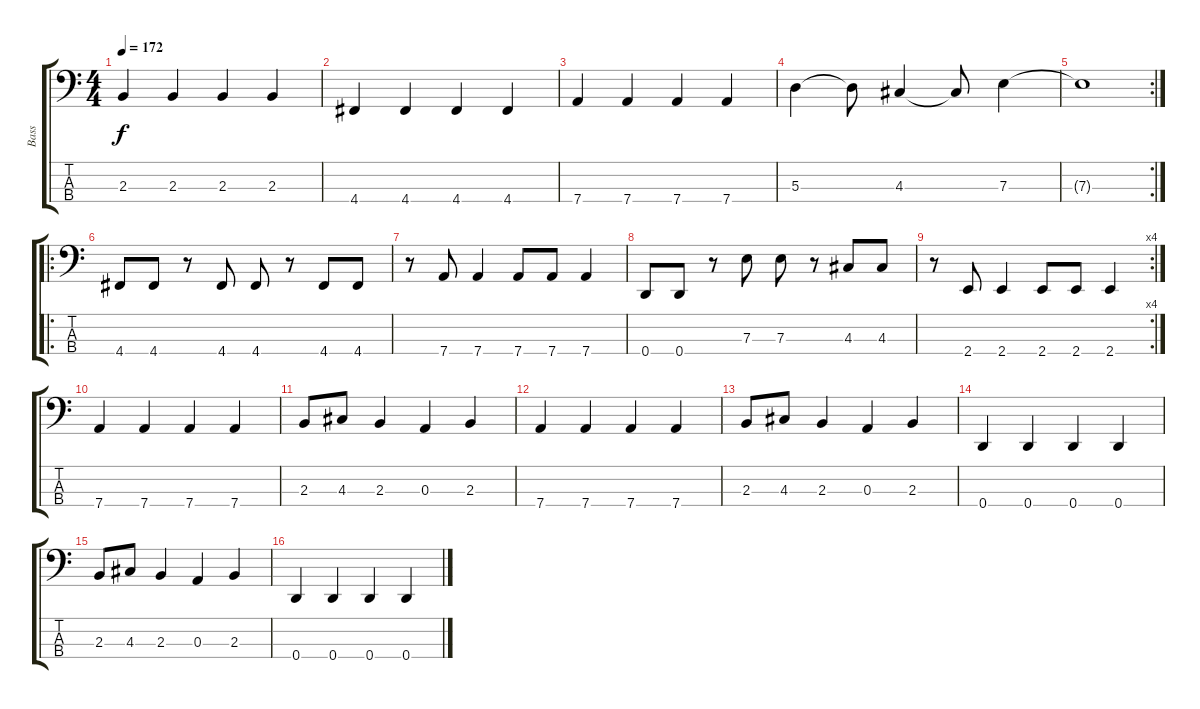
\track ("Bass" "Bass") {instrument electricbassfinger}
\staff {score tabs}
\tuning (G2 D2 A1 D1) {hide}
\ts (4 4)
\tempo 172
\clef f4
\ks c
2.3.4{dy f} 2.3.4 2.3.4 2.3.4 |
4.4.4 4.4.4 4.4.4 4.4.4 |
7.4.4 7.4.4 7.4.4 7.4.4 |
5.3.4 5.3{t}.8 4.3.4 4.3{t}.8 7.3.4 |
\rc 2
7.3{t}.1 |
\ro
4.4.8 4.4.8 r.8 4.4.8 4.4.8 r.8 4.4.8 4.4.8 |
r.8 7.4.8 7.4.4 7.4.8 7.4.8 7.4.4 |
0.4.8 0.4.8 r.8 7.3.8 7.3.8 r.8 4.3.8 4.3.8 |
\rc 4
r.8 2.4.8 2.4.4 2.4.8 2.4.8 2.4.4 |
7.4.4 7.4.4 7.4.4 7.4.4 |
2.3.8 4.3.8 2.3.4 0.3.4 2.3.4 |
7.4.4 7.4.4 7.4.4 7.4.4 |
2.3.8 4.3.8 2.3.4 0.3.4 2.3.4 |
0.4.4 0.4.4 0.4.4 0.4.4 |
2.3.8 4.3.8 2.3.4 0.3.4 2.3.4 |
0.4.4 0.4.4 0.4.4 0.4.4
